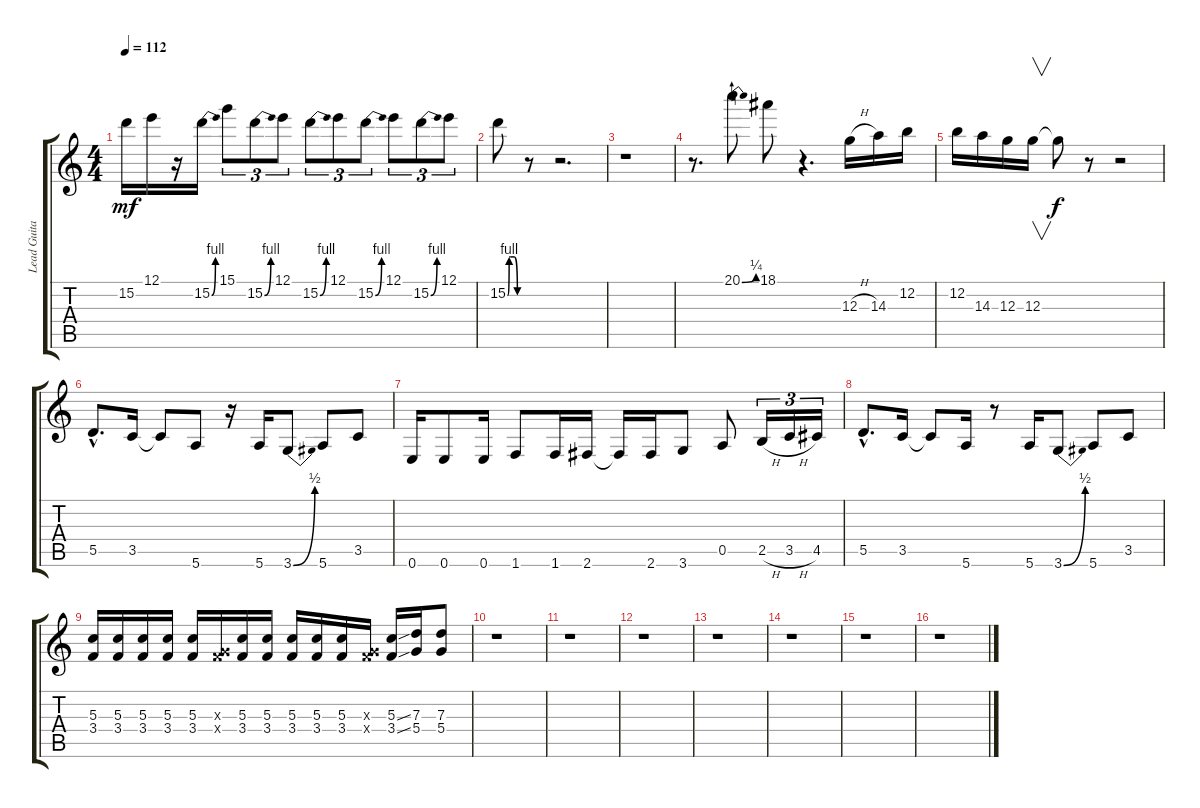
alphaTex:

\track ("Lead Guitar" "Lead Guita") {instrument overdrivenguitar}
\staff {score tabs}
\tuning (E4 B3 G3 D3 A2 E2) {hide}
\ts (4 4)
\tempo 112
\clef g2
\ks c
15.2.16{dy mf} 12.1.16 r.16 15.2{be (bend 0 0 60 4)}.16 15.1.8{tu (3 2)} 15.2{be (bend 0 0 60 4)}.8{tu (3 2)} 12.1.8{tu (3 2)} 15.2{be (bend 0 0 60 4)}.8{tu (3 2)} 12.1.8{tu (3 2)} 15.2{be (bend 0 0 60 4)}.8{tu (3 2)} 12.1.8{tu (3 2)} 15.2{be (bend 0 0 60 4)}.8{tu (3 2)} 12.1.8{tu (3 2)} |
15.2{be (custom 0 0 7 4 15 4 30 4 45 0 60 0)}.8 r.8 r.2{d} |
r.1 |
r.8{d} 20.1{be (bend 0 0 60 1)}.8 18.1.8 r.4{d} 12.3{h}.16 14.3.16 12.2.16 |
12.2.16 14.3.16 12.3.16 12.3.16{v} 12.3{t}.8{dy f} r.8 r.2 |
5.5{hac}.8{d} 3.5.16 3.5{t}.8 5.6.8 r.16 5.6.16 3.6{be (bend 0 0 60 2)}.8 5.6.8 3.5.8 |
0.6.16 0.6.8 0.6.16 1.6.8 1.6.16 2.6.16 2.6{t}.16 2.6.16 3.6.8 0.5.8 2.5{h}.16{tu (3 2)} 3.5{h}.16{tu (3 2)} 4.5.16{tu (3 2)} |
5.5{hac}.8{d} 3.5.16 3.5{t}.8 5.6.16 r.8 5.6.16 3.6{be (bend 0 0 60 2)}.8 5.6.8 3.5.8 |
(5.3 3.4).16 (5.3 3.4).16 (5.3 3.4).16 (5.3 3.4).16 (5.3 3.4).16 (0.3{x} 3.4{x}).16 (5.3 3.4).16 (5.3 3.4).16 (5.3 3.4).16 (5.3 3.4).16 (5.3 3.4).16 (0.3{x} 3.4{x}).16 (5.3{ss} 3.4{ss}).16 (7.3 5.4).16 (7.3 5.4).8 |
r.1 |
r.1 |
r.1 |
r.1 |
r.1 |
r.1 |
r.1
